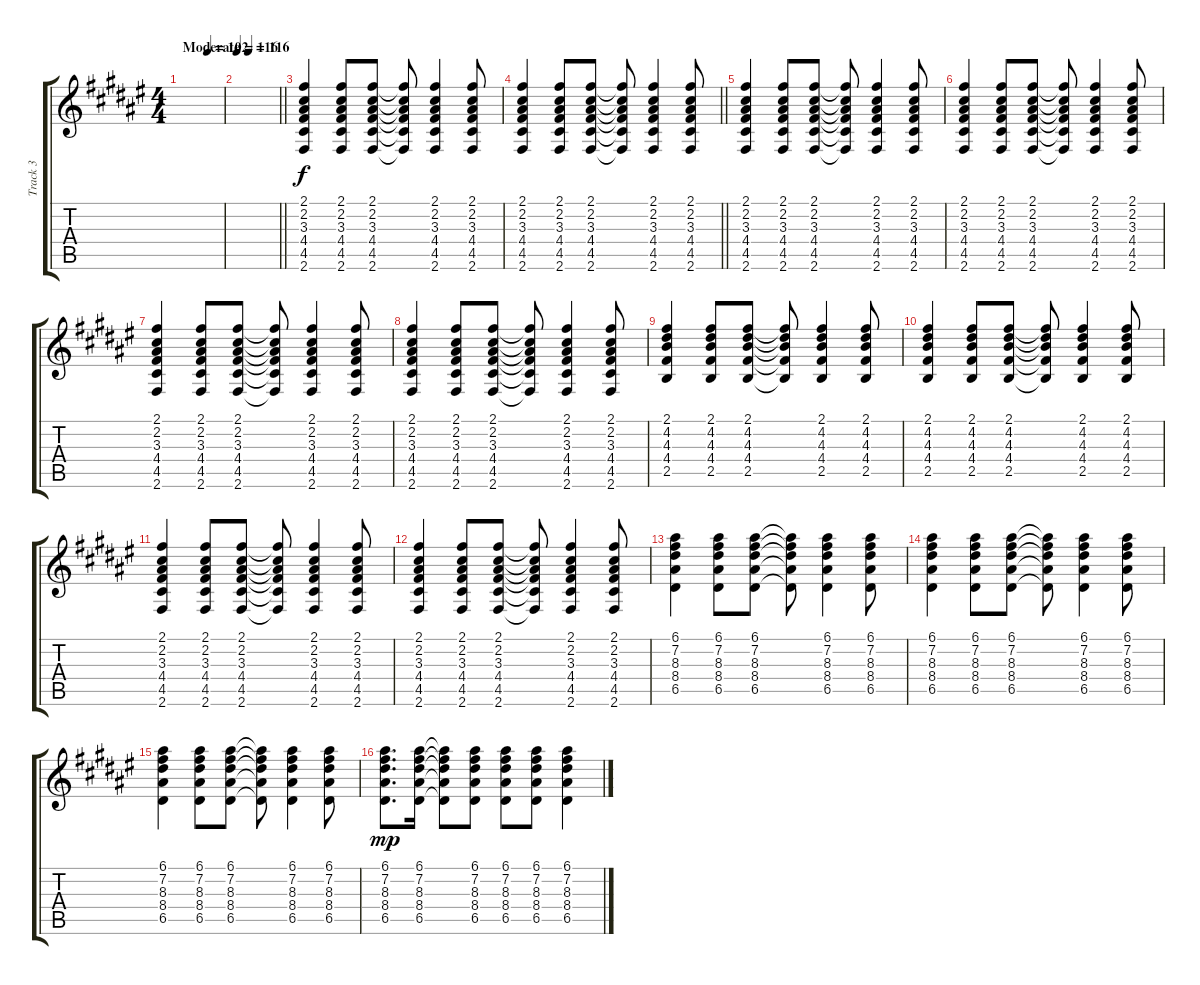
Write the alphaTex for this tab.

\track ("Track 3" "Track 3") {instrument acousticguitarsteel}
\staff {score tabs}
\tuning (E4 B3 G3 D3 A2 E2) {hide}
\ts (4 4)
\tempo (116 "Moderate")
\tempo (102 0.625)
\tempo (116 "Moderate")
\clef g2
\ks f#
|
\tempo 116
\barLineRight lightlight
|
(2.1 2.2 3.3 4.4 4.5 2.6).4 (2.1 2.2 3.3 4.4 4.5 2.6).8 (2.1 2.2 3.3 4.4 4.5 2.6).8 (2.1{t} 2.2{t} 3.3{t} 4.4{t} 4.5{t} 2.6{t}).8 (2.1 2.2 3.3 4.4 4.5 2.6).4 (2.1 2.2 3.3 4.4 4.5 2.6).8 |
\barLineRight lightlight
(2.1 2.2 3.3 4.4 4.5 2.6).4 (2.1 2.2 3.3 4.4 4.5 2.6).8 (2.1 2.2 3.3 4.4 4.5 2.6).8 (2.1{t} 2.2{t} 3.3{t} 4.4{t} 4.5{t} 2.6{t}).8 (2.1 2.2 3.3 4.4 4.5 2.6).4 (2.1 2.2 3.3 4.4 4.5 2.6).8 |
(2.1 2.2 3.3 4.4 4.5 2.6).4 (2.1 2.2 3.3 4.4 4.5 2.6).8 (2.1 2.2 3.3 4.4 4.5 2.6).8 (2.1{t} 2.2{t} 3.3{t} 4.4{t} 4.5{t} 2.6{t}).8 (2.1 2.2 3.3 4.4 4.5 2.6).4 (2.1 2.2 3.3 4.4 4.5 2.6).8 |
(2.1 2.2 3.3 4.4 4.5 2.6).4 (2.1 2.2 3.3 4.4 4.5 2.6).8 (2.1 2.2 3.3 4.4 4.5 2.6).8 (2.1{t} 2.2{t} 3.3{t} 4.4{t} 4.5{t} 2.6{t}).8 (2.1 2.2 3.3 4.4 4.5 2.6).4 (2.1 2.2 3.3 4.4 4.5 2.6).8 |
(2.1 2.2 3.3 4.4 4.5 2.6).4 (2.1 2.2 3.3 4.4 4.5 2.6).8 (2.1 2.2 3.3 4.4 4.5 2.6).8 (2.1{t} 2.2{t} 3.3{t} 4.4{t} 4.5{t} 2.6{t}).8 (2.1 2.2 3.3 4.4 4.5 2.6).4 (2.1 2.2 3.3 4.4 4.5 2.6).8 |
(2.1 2.2 3.3 4.4 4.5 2.6).4 (2.1 2.2 3.3 4.4 4.5 2.6).8 (2.1 2.2 3.3 4.4 4.5 2.6).8 (2.1{t} 2.2{t} 3.3{t} 4.4{t} 4.5{t} 2.6{t}).8 (2.1 2.2 3.3 4.4 4.5 2.6).4 (2.1 2.2 3.3 4.4 4.5 2.6).8 |
(2.1 4.2 4.3 4.4 2.5).4 (2.1 4.2 4.3 4.4 2.5).8 (2.1 4.2 4.3 4.4 2.5).8 (2.1{t} 4.2{t} 4.3{t} 4.4{t} 2.5{t}).8 (2.1 4.2 4.3 4.4 2.5).4 (2.1 4.2 4.3 4.4 2.5).8 |
(2.1 4.2 4.3 4.4 2.5).4 (2.1 4.2 4.3 4.4 2.5).8 (2.1 4.2 4.3 4.4 2.5).8 (2.1{t} 4.2{t} 4.3{t} 4.4{t} 2.5{t}).8 (2.1 4.2 4.3 4.4 2.5).4 (2.1 4.2 4.3 4.4 2.5).8 |
(2.1 2.2 3.3 4.4 4.5 2.6).4 (2.1 2.2 3.3 4.4 4.5 2.6).8 (2.1 2.2 3.3 4.4 4.5 2.6).8 (2.1{t} 2.2{t} 3.3{t} 4.4{t} 4.5{t} 2.6{t}).8 (2.1 2.2 3.3 4.4 4.5 2.6).4 (2.1 2.2 3.3 4.4 4.5 2.6).8 |
(2.1 2.2 3.3 4.4 4.5 2.6).4 (2.1 2.2 3.3 4.4 4.5 2.6).8 (2.1 2.2 3.3 4.4 4.5 2.6).8 (2.1{t} 2.2{t} 3.3{t} 4.4{t} 4.5{t} 2.6{t}).8 (2.1 2.2 3.3 4.4 4.5 2.6).4 (2.1 2.2 3.3 4.4 4.5 2.6).8 |
(6.1 7.2 8.3 8.4 6.5).4 (6.1 7.2 8.3 8.4 6.5).8 (6.1 7.2 8.3 8.4 6.5).8 (6.1{t} 7.2{t} 8.3{t} 8.4{t} 6.5{t}).8 (6.1 7.2 8.3 8.4 6.5).4 (6.1 7.2 8.3 8.4 6.5).8 |
(6.1 7.2 8.3 8.4 6.5).4 (6.1 7.2 8.3 8.4 6.5).8 (6.1 7.2 8.3 8.4 6.5).8 (6.1{t} 7.2{t} 8.3{t} 8.4{t} 6.5{t}).8 (6.1 7.2 8.3 8.4 6.5).4 (6.1 7.2 8.3 8.4 6.5).8 |
(6.1 7.2 8.3 8.4 6.5).4 (6.1 7.2 8.3 8.4 6.5).8 (6.1 7.2 8.3 8.4 6.5).8 (6.1{t} 7.2{t} 8.3{t} 8.4{t} 6.5{t}).8 (6.1 7.2 8.3 8.4 6.5).4 (6.1 7.2 8.3 8.4 6.5).8 |
(6.1 7.2 8.3 8.4 6.5).8{d dy mp} (6.1 7.2 8.3 8.4 6.5).16 (6.1{t} 7.2{t} 8.3{t} 8.4{t} 6.5{t}).8 (6.1 7.2 8.3 8.4 6.5).8 (6.1 7.2 8.3 8.4 6.5).8 (6.1 7.2 8.3 8.4 6.5).8 (6.1 7.2 8.3 8.4 6.5).4
